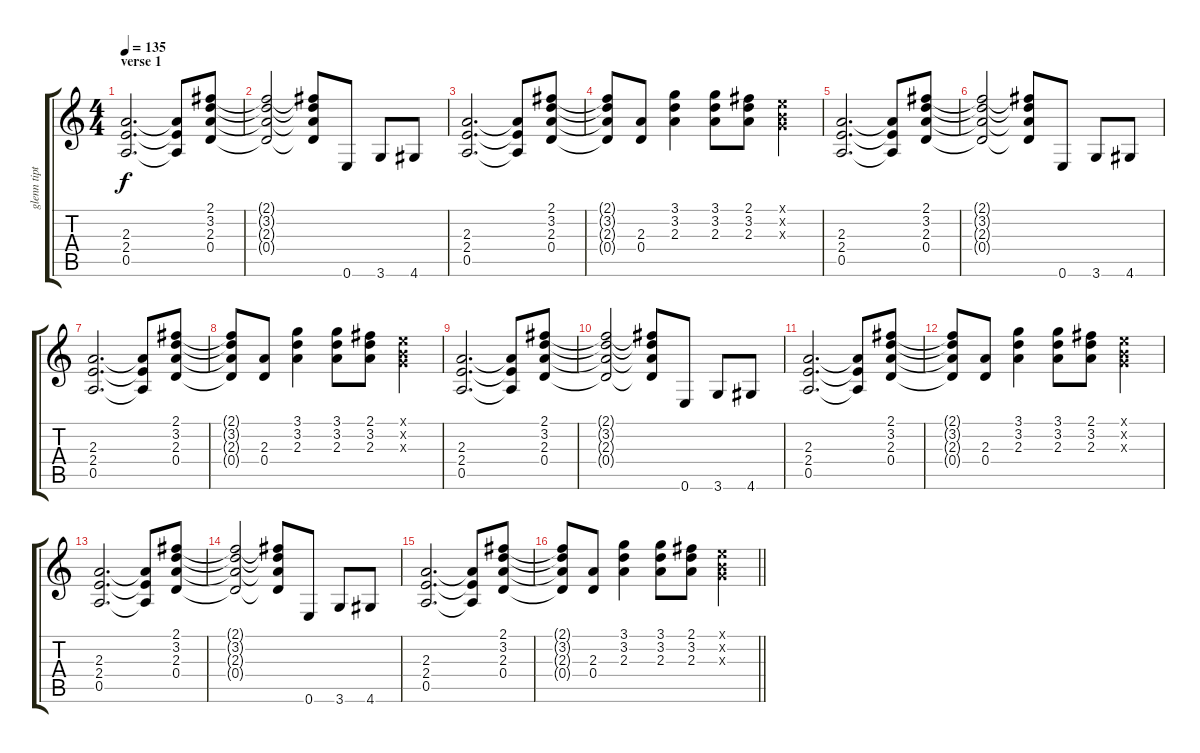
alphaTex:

\track ("glenn tipton" "glenn tipt") {instrument distortionguitar}
\staff {score tabs}
\tuning (E4 B3 G3 D3 A2 E2) {hide}
\ts (4 4)
\section ("" "verse 1")
\tempo 135
\clef g2
\ks c
(2.3 2.4 0.5).2{d dy f} (2.3{t} 2.4{t} 0.5{t}).8 (2.1 3.2 2.3 0.4).8 |
(2.1{t} 3.2{t} 2.3{t} 0.4{t}).2 (2.1{t} 3.2{t} 2.3{t} 0.4{t}).8 0.6.8 3.6.8 4.6.8 |
(2.3 2.4 0.5).2{d} (2.3{t} 2.4{t} 0.5{t}).8 (2.1 3.2 2.3 0.4).8 |
(2.1{t} 3.2{t} 2.3{t} 0.4{t}).8 (2.3 0.4).8 (3.1 3.2 2.3).4 (3.1 3.2 2.3).8 (2.1 3.2 2.3).8 (0.1{x} 0.2{x} 0.3{x}).4 |
(2.3 2.4 0.5).2{d} (2.3{t} 2.4{t} 0.5{t}).8 (2.1 3.2 2.3 0.4).8 |
(2.1{t} 3.2{t} 2.3{t} 0.4{t}).2 (2.1{t} 3.2{t} 2.3{t} 0.4{t}).8 0.6.8 3.6.8 4.6.8 |
(2.3 2.4 0.5).2{d} (2.3{t} 2.4{t} 0.5{t}).8 (2.1 3.2 2.3 0.4).8 |
(2.1{t} 3.2{t} 2.3{t} 0.4{t}).8 (2.3 0.4).8 (3.1 3.2 2.3).4 (3.1 3.2 2.3).8 (2.1 3.2 2.3).8 (0.1{x} 0.2{x} 0.3{x}).4 |
(2.3 2.4 0.5).2{d} (2.3{t} 2.4{t} 0.5{t}).8 (2.1 3.2 2.3 0.4).8 |
(2.1{t} 3.2{t} 2.3{t} 0.4{t}).2 (2.1{t} 3.2{t} 2.3{t} 0.4{t}).8 0.6.8 3.6.8 4.6.8 |
(2.3 2.4 0.5).2{d} (2.3{t} 2.4{t} 0.5{t}).8 (2.1 3.2 2.3 0.4).8 |
(2.1{t} 3.2{t} 2.3{t} 0.4{t}).8 (2.3 0.4).8 (3.1 3.2 2.3).4 (3.1 3.2 2.3).8 (2.1 3.2 2.3).8 (0.1{x} 0.2{x} 0.3{x}).4 |
(2.3 2.4 0.5).2{d} (2.3{t} 2.4{t} 0.5{t}).8 (2.1 3.2 2.3 0.4).8 |
(2.1{t} 3.2{t} 2.3{t} 0.4{t}).2 (2.1{t} 3.2{t} 2.3{t} 0.4{t}).8 0.6.8 3.6.8 4.6.8 |
(2.3 2.4 0.5).2{d} (2.3{t} 2.4{t} 0.5{t}).8 (2.1 3.2 2.3 0.4).8 |
\barLineRight lightlight
(2.1{t} 3.2{t} 2.3{t} 0.4{t}).8 (2.3 0.4).8 (3.1 3.2 2.3).4 (3.1 3.2 2.3).8 (2.1 3.2 2.3).8 (0.1{x} 0.2{x} 0.3{x}).4
